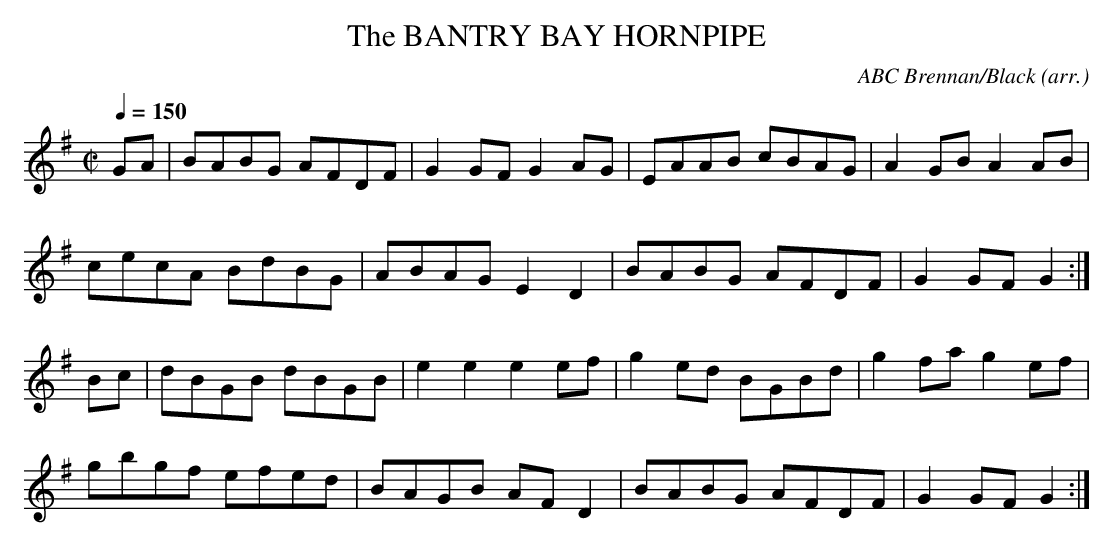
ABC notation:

X:1
T:BANTRY BAY HORNPIPE, The
C:ABC Brennan/Black (arr.)
Q:1/4=150
M:C|
L:1/8 % dotted rhythm
K:G
GA|BABG AFDF|G2GF G2AG|EAAB cBAG|A2GB A2AB|
cecA BdBG|ABAG E2D2|BABG AFDF|G2GF G2:|
Bc|dBGB dBGB|e2e2 e2ef|g2ed BGBd|g2fa g2ef|
gbgf efed|BAGB AFD2|BABG AFDF|G2GF G2:|
